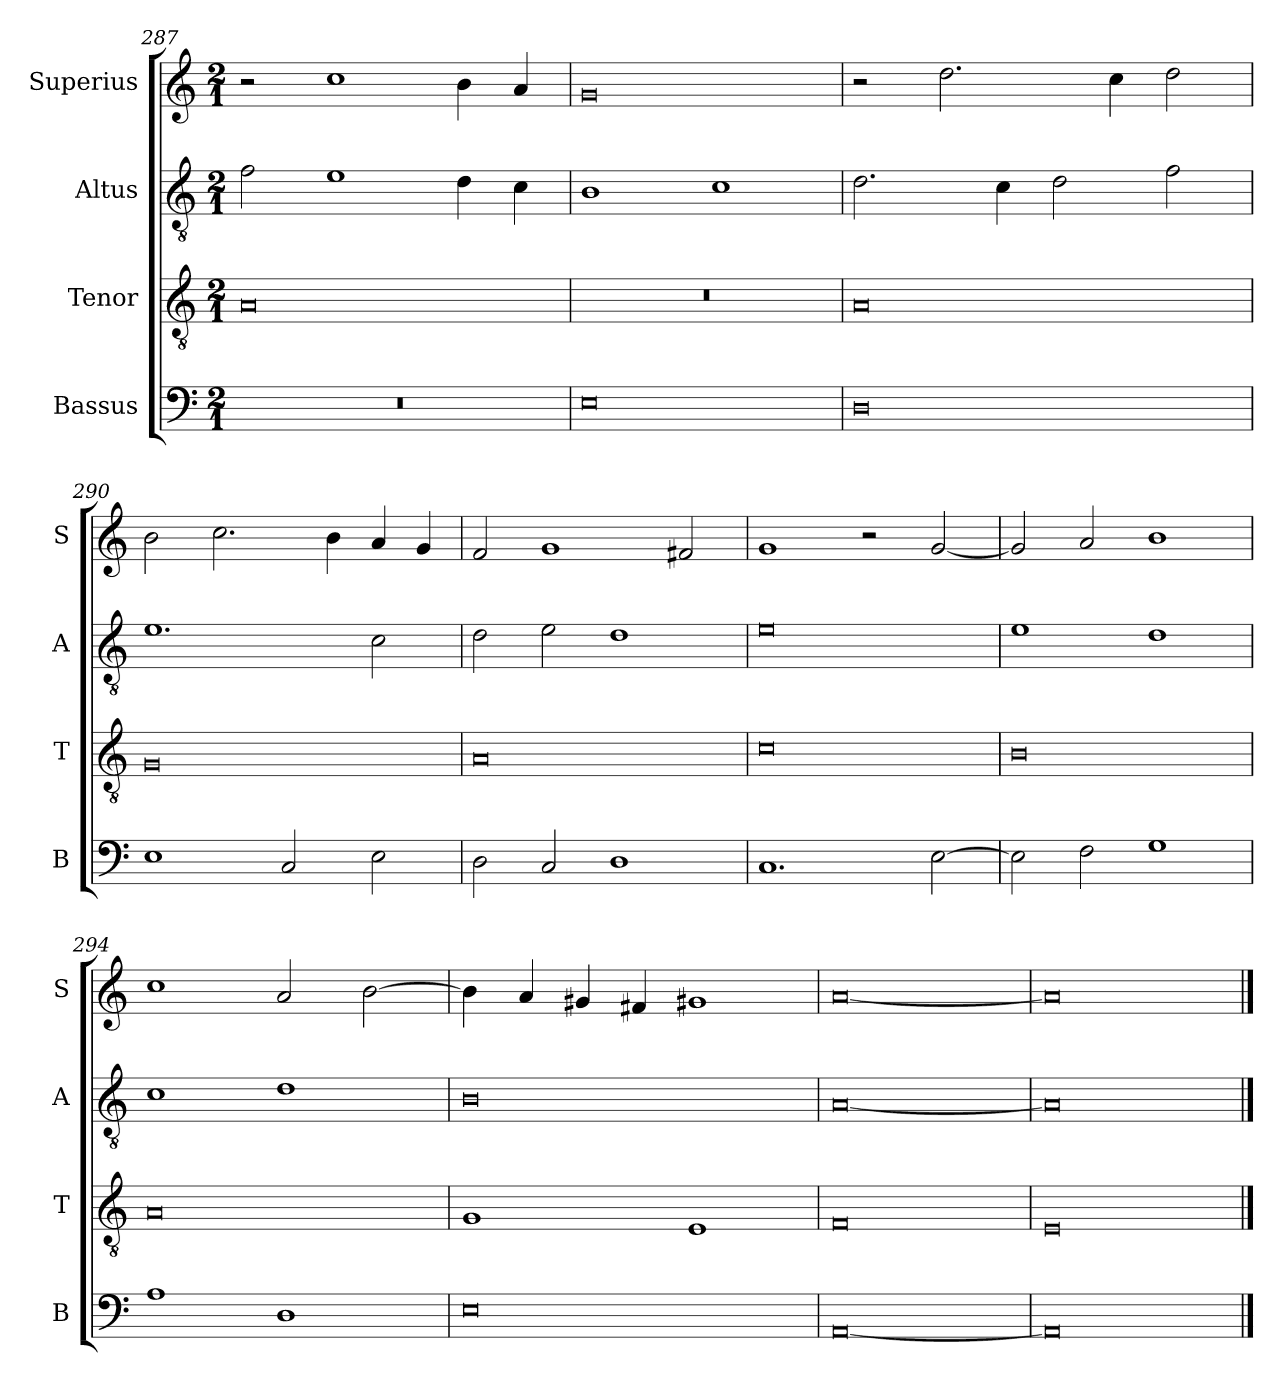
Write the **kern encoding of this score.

**kern	**kern	**kern	**kern
*part4	*part3	*part2	*part1
*staff4	*staff3	*staff2	*staff1
*I"Bassus	*I"Tenor	*I"Altus	*I"Superius
*I'B	*I'T	*I'A	*I'S
*clefF4	*clefGv2	*clefGv2	*clefG2
*k[]	*k[]	*k[]	*k[]
*M2/1	*M2/1	*M2/1	*M2/1
=287	=287	=287	=287
0r	0A	2f\	2r
.	.	1e	1cc
.	.	4d\	4b\
.	.	4c\	4a/
=288	=288	=288	=288
0E	0r	1B	0g
.	.	1c	.
=289	=289	=289	=289
0D	0A	2.d\	2r
.	.	.	2.dd\
.	.	4c\	.
.	.	2d\	.
.	.	.	4cc\
.	.	2f\	2dd\
=290	=290	=290	=290
1E	0G	1.e	2b\
.	.	.	2.cc\
2C/	.	.	.
.	.	.	4b\
2E\	.	2c\	4a/
.	.	.	4g/
=291	=291	=291	=291
2D\	0A	2d\	2f/
2C/	.	2e\	1g
1D	.	1d	.
.	.	.	2f#X/
=292	=292	=292	=292
1.C	0c	0e	1g
.	.	.	2r
[2E\	.	.	[2g/
=293	=293	=293	=293
2E\]	0B	1e	2g/]
2F\	.	.	2a/
1G	.	1d	1b
=294	=294	=294	=294
1A	0A	1c	1cc
1D	.	1d	2a/
.	.	.	[2b\
=295	=295	=295	=295
0E	1G	0B	4b\]
.	.	.	4a/
.	.	.	4g#X/
.	.	.	4f#X/
.	1E	.	1g#X
=296	=296	=296	=296
[0AA	0F	[0A	[0a
=297	=297	=297	=297
0AA]	0E	0A]	0a]
==	==	==	==
*-	*-	*-	*-
